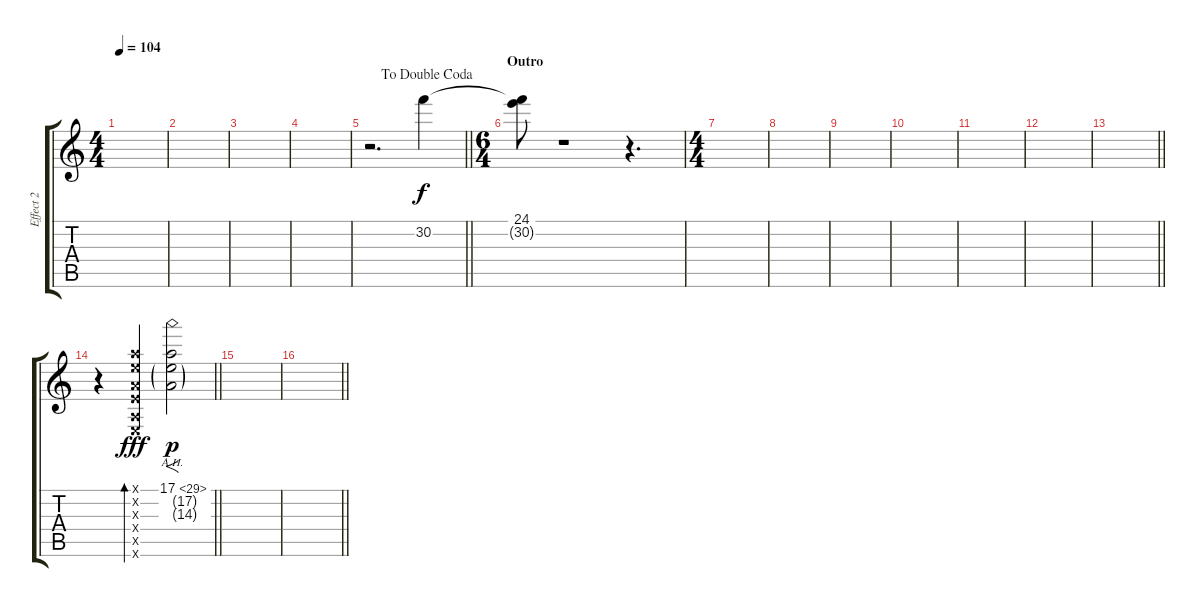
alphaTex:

\track ("Effect 2" "Effect 2") {instrument pad6metallic}
\staff {score tabs}
\tuning (E4 B3 G3 D3 A2 E2) {hide}
\ts (4 4)
\tempo 104
\clef g2
\ks aminor
|
|
|
|
\jump dadoublecoda
\barLineRight lightlight
r.2{d} 30.2.4{volume 6} |
\ts (6 4)
\section ("" "Outro")
(24.1 30.2{t}).8 r.1 r.4{d} |
\ts (4 4)
\ks c
|
|
|
|
|
|
\barLineRight lightlight
|
\barLineRight lightlight
r.4 (17.1{x} 17.2{x} 14.3{x} 14.4{x} 12.5{x} 12.6{x}).4{bd 480 dy fff volume 9 instrument guitarfretnoise} (17.1{ah 12} 17.2{g} 14.3{g}).2{f dy p volume 12 instrument pad6metallic} |
\ks aminor
|
\barLineRight lightlight
\ks c
